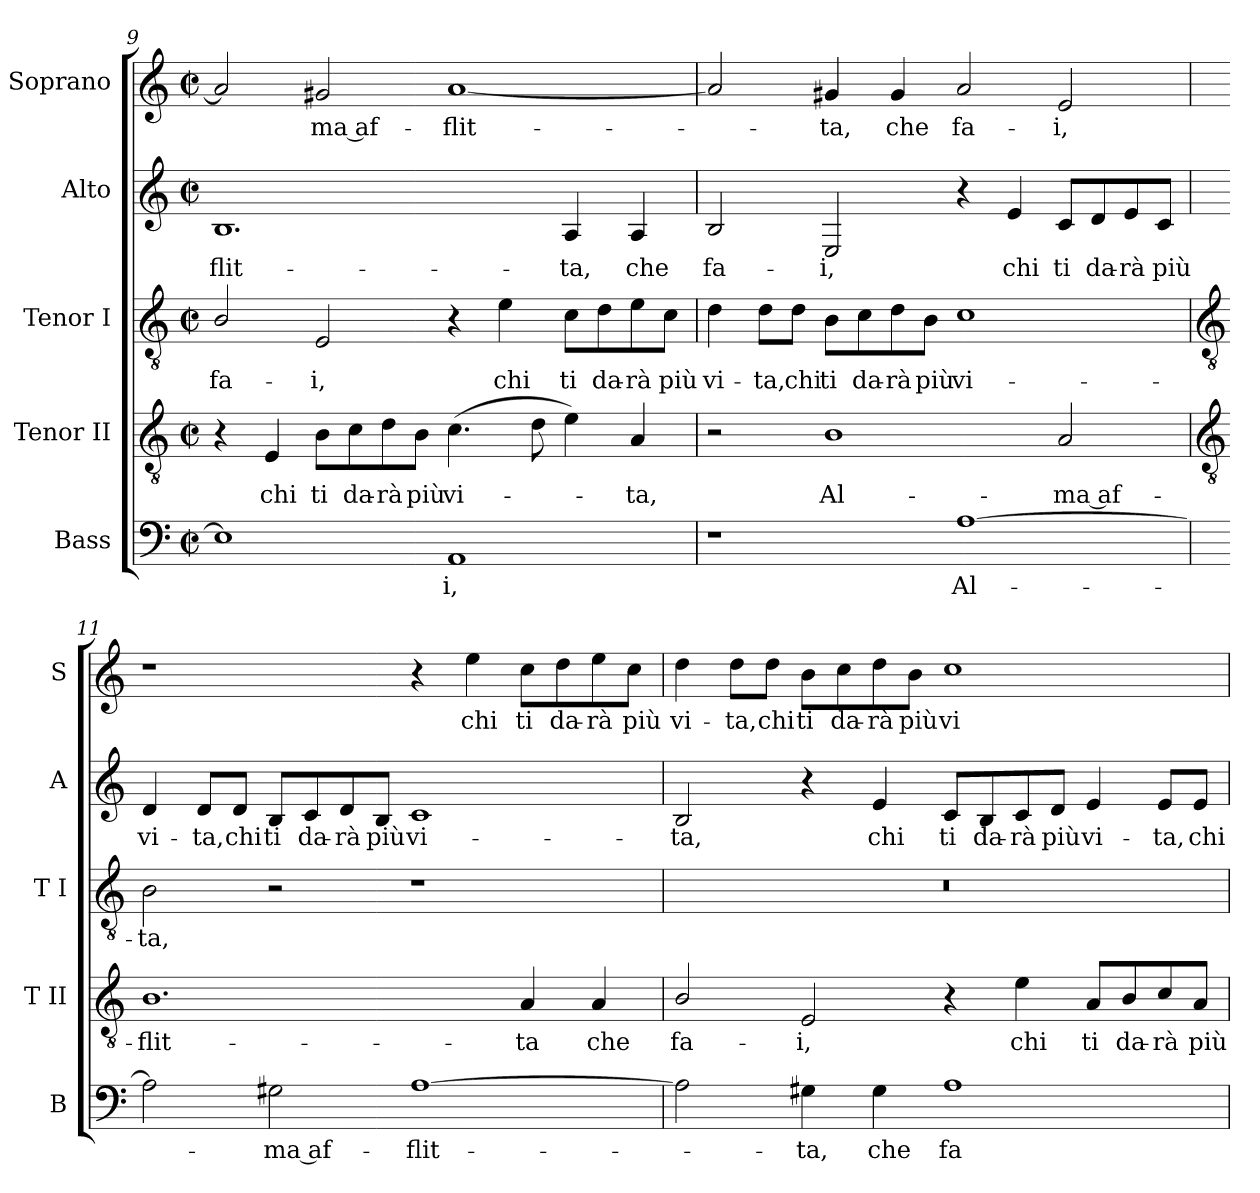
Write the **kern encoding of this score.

**kern	**text	**kern	**text	**kern	**text	**kern	**text	**kern	**text
*part5	*part5	*part4	*part4	*part3	*part3	*part2	*part2	*part1	*part1
*staff5	*staff5	*staff4	*staff4	*staff3	*staff3	*staff2	*staff2	*staff1	*staff1
*I"Bass	*	*I"Tenor II	*	*I"Tenor I	*	*I"Alto	*	*I"Soprano	*
*I'B	*	*I'T II	*	*I'T I	*	*I'A	*	*I'S	*
*clefF4	*	*clefGv2	*	*clefGv2	*	*clefG2	*	*clefG2	*
*k[]	*	*k[]	*	*k[]	*	*k[]	*	*k[]	*
*C:	*	*C:	*	*C:	*	*C:	*	*C:	*
*M4/2	*	*M4/2	*	*M4/2	*	*M4/2	*	*M4/2	*
*met(c|)	*	*met(c|)	*	*met(c|)	*	*met(c|)	*	*met(c|)	*
=9	=9	=9	=9	=9	=9	=9	=9	=9	=9
!	!	!	!	!	!LO:LY:b	!	!LO:LY:b	!	!
1E]	.	4r	.	2B/	fa-	1.B	-flit-	2a]	.
!	!	!	!LO:LY:b	!	!	!	!	!	!
.	.	4E	chi	.	.	.	.	.	.
!	!	!	!LO:LY:b	!	!LO:LY:b	!	!	!	!LO:LY:b
.	.	8B\L	ti	2E	-i,	.	.	2g#X	-ma af-
!	!	!	!LO:LY:b	!	!	!	!	!	!
.	.	8c\	da-	.	.	.	.	.	.
!	!	!	!LO:LY:b	!	!	!	!	!	!
.	.	8d\	-rà	.	.	.	.	.	.
!	!	!	!LO:LY:b	!	!	!	!	!	!
.	.	8B\J	più	.	.	.	.	.	.
!	!LO:LY:b	!	!LO:LY:b	!	!	!	!	!	!LO:LY:b
1AA	i,	(>4.c	vi-	4r	.	.	.	[1a	-flit-
!	!	!	!	!	!LO:LY:b	!	!	!	!
.	.	.	.	4e	chi	.	.	.	.
.	.	8d	.	.	.	.	.	.	.
!	!	!	!	!	!LO:LY:b	!	!LO:LY:b	!	!
.	.	4e)	.	8c\L	ti	4A	-ta,	.	.
!	!	!	!	!	!LO:LY:b	!	!	!	!
.	.	.	.	8d\	da-	.	.	.	.
!	!	!	!LO:LY:b	!	!LO:LY:b	!	!LO:LY:b	!	!
.	.	4A	ta,	8e\	-rà	4A	che	.	.
!	!	!	!	!	!LO:LY:b	!	!	!	!
.	.	.	.	8c\J	più	.	.	.	.
=10	=10	=10	=10	=10	=10	=10	=10	=10	=10
!	!	!	!	!	!LO:LY:b	!	!LO:LY:b	!	!
1r	.	2r	.	4d	vi-	2B	fa-	2a]	.
!	!	!	!	!	!LO:LY:b	!	!	!	!
.	.	.	.	8d\L	-ta,	.	.	.	.
!	!	!	!	!	!LO:LY:b	!	!	!	!
.	.	.	.	8d\J	chi	.	.	.	.
!	!	!	!LO:LY:b	!	!LO:LY:b	!	!LO:LY:b	!	!LO:LY:b
.	.	1B	Al-	8B\L	ti	2E	-i,	4g#X	ta,
!	!	!	!	!	!LO:LY:b	!	!	!	!
.	.	.	.	8c\	da-	.	.	.	.
!	!	!	!	!	!LO:LY:b	!	!	!	!LO:LY:b
.	.	.	.	8d\	-rà	.	.	4g#	che
!	!	!	!	!	!LO:LY:b	!	!	!	!
.	.	.	.	8B\J	più	.	.	.	.
!	!LO:LY:b	!	!	!	!LO:LY:b	!	!	!	!LO:LY:b
[1A	Al-	.	.	1c	vi-	4r	.	2a	fa-
!	!	!	!	!	!	!	!LO:LY:b	!	!
.	.	.	.	.	.	4e	chi	.	.
!	!	!	!LO:LY:b	!	!	!	!LO:LY:b	!	!LO:LY:b
.	.	2A	-ma af-	.	.	8c/L	ti	2e	-i,
!	!	!	!	!	!	!	!LO:LY:b	!	!
.	.	.	.	.	.	8d/	da-	.	.
!	!	!	!	!	!	!	!LO:LY:b	!	!
.	.	.	.	.	.	8e/	-rà	.	.
!	!	!	!	!	!	!	!LO:LY:b	!	!
.	.	.	.	.	.	8c/J	più	.	.
!!LO:LB:g=z
=11	=11	=11	=11	=11	=11	=11	=11	=11	=11
*	*	*clefGv2	*	*clefGv2	*	*	*	*	*
!	!	!	!LO:LY:b	!	!LO:LY:b	!	!LO:LY:b	!	!
2A]	.	1.B	-flit-	2B	-ta,	4d	vi-	1r	.
!	!	!	!	!	!	!	!LO:LY:b	!	!
.	.	.	.	.	.	8d/L	-ta,	.	.
!	!	!	!	!	!	!	!LO:LY:b	!	!
.	.	.	.	.	.	8d/J	chi	.	.
!	!LO:LY:b	!	!	!	!	!	!LO:LY:b	!	!
2G#X	ma af-	.	.	2r	.	8B/L	ti	.	.
!	!	!	!	!	!	!	!LO:LY:b	!	!
.	.	.	.	.	.	8c/	da-	.	.
!	!	!	!	!	!	!	!LO:LY:b	!	!
.	.	.	.	.	.	8d/	-rà	.	.
!	!	!	!	!	!	!	!LO:LY:b	!	!
.	.	.	.	.	.	8B/J	più	.	.
!	!LO:LY:b	!	!	!	!	!	!LO:LY:b	!	!
[1A	-flit-	.	.	1r	.	1c	vi-	4r	.
!	!	!	!	!	!	!	!	!	!LO:LY:b
.	.	.	.	.	.	.	.	4ee	chi
!	!	!	!LO:LY:b	!	!	!	!	!	!LO:LY:b
.	.	4A	-ta	.	.	.	.	8cc\L	ti
!	!	!	!	!	!	!	!	!	!LO:LY:b
.	.	.	.	.	.	.	.	8dd\	da-
!	!	!	!LO:LY:b	!	!	!	!	!	!LO:LY:b
.	.	4A	che	.	.	.	.	8ee\	-rà
!	!	!	!	!	!	!	!	!	!LO:LY:b
.	.	.	.	.	.	.	.	8cc\J	più
=12	=12	=12	=12	=12	=12	=12	=12	=12	=12
!	!	!	!LO:LY:b	!	!	!	!LO:LY:b	!	!LO:LY:b
2A]	.	2B/	fa-	0r	.	2B	-ta,	4dd	vi-
!	!	!	!	!	!	!	!	!	!LO:LY:b
.	.	.	.	.	.	.	.	8dd\L	-ta,
!	!	!	!	!	!	!	!	!	!LO:LY:b
.	.	.	.	.	.	.	.	8dd\J	chi
!	!LO:LY:b	!	!LO:LY:b	!	!	!	!	!	!LO:LY:b
4G#X	ta,	2E	-i,	.	.	4r	.	8b\L	ti
!	!	!	!	!	!	!	!	!	!LO:LY:b
.	.	.	.	.	.	.	.	8cc\	da-
!	!LO:LY:b	!	!	!	!	!	!LO:LY:b	!	!LO:LY:b
4G#	che	.	.	.	.	4e	chi	8dd\	-rà
!	!	!	!	!	!	!	!	!	!LO:LY:b
.	.	.	.	.	.	.	.	8b\J	più
!	!LO:LY:b	!	!	!	!	!	!LO:LY:b	!	!LO:LY:b
1A	fa-	4r	.	.	.	8c/L	ti	1cc	vi-
!	!	!	!	!	!	!	!LO:LY:b	!	!
.	.	.	.	.	.	8B/	da-	.	.
!	!	!	!LO:LY:b	!	!	!	!LO:LY:b	!	!
.	.	4e	chi	.	.	8c/	-rà	.	.
!	!	!	!	!	!	!	!LO:LY:b	!	!
.	.	.	.	.	.	8d/J	più	.	.
!	!	!	!LO:LY:b	!	!	!	!LO:LY:b	!	!
.	.	8A/L	ti	.	.	4e	vi-	.	.
!	!	!	!LO:LY:b	!	!	!	!	!	!
.	.	8B/	da-	.	.	.	.	.	.
!	!	!	!LO:LY:b	!	!	!	!LO:LY:b	!	!
.	.	8c/	-rà	.	.	8e/L	-ta,	.	.
!	!	!	!LO:LY:b	!	!	!	!LO:LY:b	!	!
.	.	8A/J	più	.	.	8e/J	chi	.	.
=	=	=	=	=	=	=	=	=	=
*-	*-	*-	*-	*-	*-	*-	*-	*-	*-
